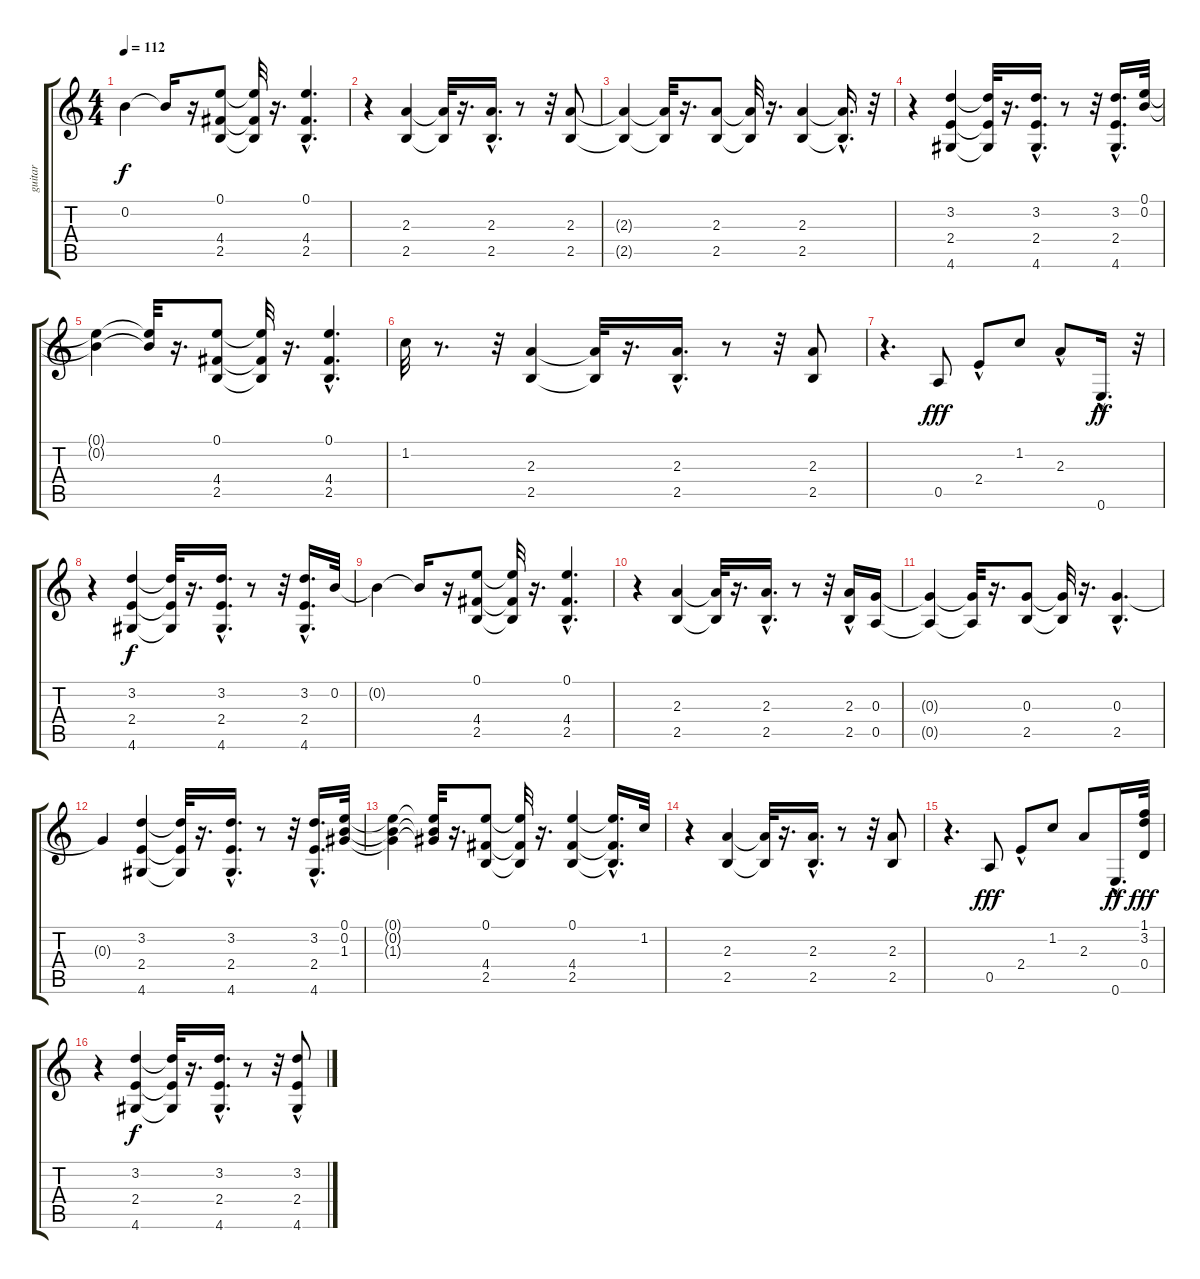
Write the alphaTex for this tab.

\track ("guitar" "guitar") {instrument acousticguitarsteel}
\staff {score tabs}
\tuning (E4 B3 G3 D3 A2 E2) {hide}
\ts (4 4)
\tempo 112
\clef g2
\ks c
0.2{t}.4{dy f} 0.2{t}.16 r.16 (0.1 4.4 2.5).8 (0.1{t} 4.4{t} 2.5{t}).32 r.16{d} (0.1{hac} 4.4{hac} 2.5{hac}).4{d} |
r.4 (2.3 2.5).4 (2.3{t} 2.5{t}).32 r.16{d} (2.3{hac} 2.5{hac}).16{d} r.8 r.32 (2.3 2.5).8 |
(2.3{t} 2.5{t}).4 (2.3{t} 2.5{t}).32 r.16{d} (2.3 2.5).8 (2.3{t} 2.5{t}).32 r.16{d} (2.3 2.5).4 (2.3{hac t} 2.5{hac t}).16{d} r.32 |
r.4 (3.2 2.4 4.6).4 (3.2{t} 2.4{t} 4.6{t}).32 r.16{d} (3.2{hac} 2.4{hac} 4.6{hac}).16{d} r.8 r.32 (3.2{hac} 2.4{hac} 4.6{hac}).16{d} (0.1 0.2).32 |
(0.1{t} 0.2{t}).4 (0.1{t} 0.2{t}).32 r.16{d} (0.1 4.4 2.5).8 (0.1{t} 4.4{t} 2.5{t}).32 r.16{d} (0.1{hac} 4.4 2.5).4{d} |
1.2.32 r.8{d} r.32 (2.3 2.5).4 (2.3{t} 2.5{t}).32 r.16{d} (2.3{hac} 2.5{hac}).16{d} r.8 r.32 (2.3 2.5).8 |
r.4{d} 0.5.8{dy fff instrument acousticguitarnylon} 2.4{hac}.8 1.2.8 2.3{hac}.8 0.6{hac}.16{d dy ff} r.32 |
r.4 (3.2 2.4 4.6).4{dy f instrument acousticguitarsteel} (3.2{t} 2.4{t} 4.6{t}).32 r.16{d} (3.2{hac} 2.4{hac} 4.6{hac}).16{d} r.8 r.32 (3.2{hac} 2.4 4.6).16{d} 0.2.32 |
0.2{t}.4 0.2{t}.16 r.16 (0.1 4.4 2.5).8 (0.1{t} 4.4{t} 2.5{t}).32 r.16{d} (0.1{hac} 4.4 2.5).4{d} |
r.4 (2.3 2.5).4 (2.3{t} 2.5{t}).32 r.16{d} (2.3{hac} 2.5{hac}).16{d} r.8 r.32 (2.3 2.5{hac}).16 (0.3 0.5).16 |
(0.3{t} 0.5{t}).4 (0.3{t} 0.5{t}).32 r.16{d} (0.3 2.5).8 (0.3{t} 2.5{t}).32 r.16{d} (0.3{hac} 2.5).4{d} |
0.3{t}.4 (3.2 2.4 4.6).4 (3.2{t} 2.4{t} 4.6{t}).32 r.16{d} (3.2{hac} 2.4{hac} 4.6{hac}).16{d} r.8 r.32 (3.2{hac} 2.4{hac} 4.6{hac}).16{d} (0.1 0.2 1.3).32 |
(0.1{t} 0.2{t} 1.3{t}).4 (0.1{t} 0.2{t} 1.3{t}).32 r.16{d} (0.1 4.4 2.5).8 (0.1{t} 4.4{t} 2.5{t}).32 r.16{d} (0.1 4.4 2.5).4 (0.1{t} 4.4{hac t} 2.5{hac t}).16{d} 1.2.32 |
r.4 (2.3 2.5).4 (2.3{t} 2.5{t}).32 r.16{d} (2.3{hac} 2.5{hac}).16{d} r.8 r.32 (2.3 2.5).8 |
r.4{d} 0.5.8{dy fff instrument acousticguitarnylon} 2.4{hac}.8 1.2.8 2.3.8 0.6{hac}.16{d dy ff} (1.1 3.2 0.4).32{dy fff} |
r.4 (3.2 2.4 4.6).4{dy f instrument acousticguitarsteel} (3.2{t} 2.4{t} 4.6{t}).32 r.16{d} (3.2{hac} 2.4{hac} 4.6{hac}).16{d} r.8 r.32 (3.2 2.4{hac} 4.6{hac}).8
